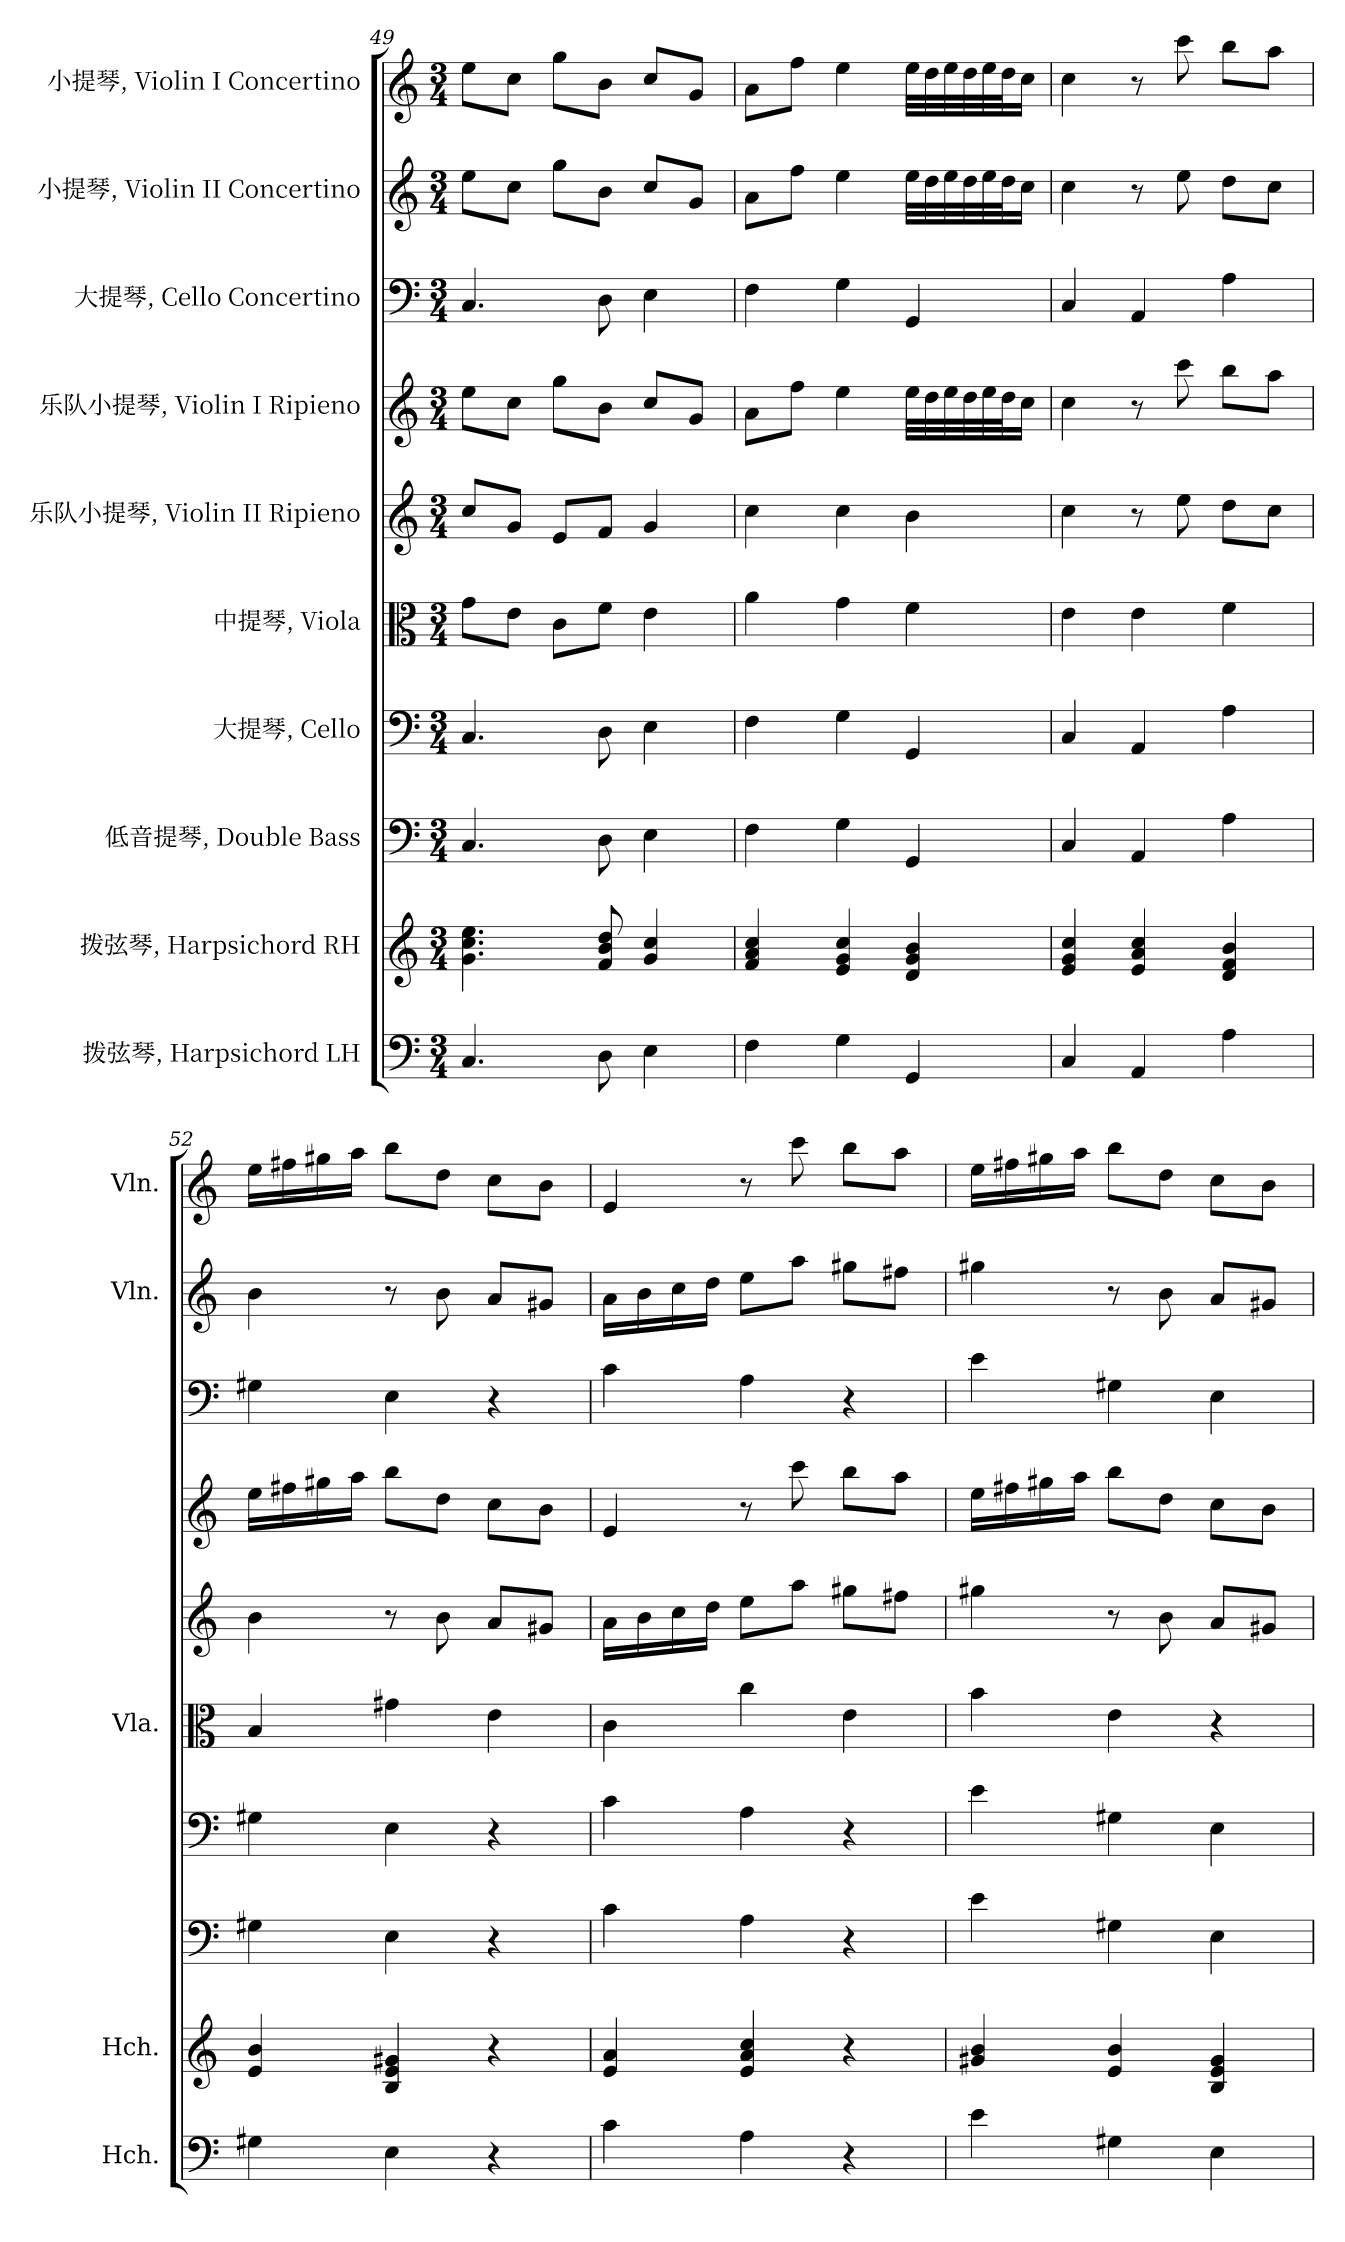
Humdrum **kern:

**kern	**kern	**kern	**kern	**kern	**kern	**kern	**kern	**kern	**kern
*part10	*part9	*part8	*part7	*part6	*part5	*part4	*part3	*part2	*part1
*staff10	*staff9	*staff8	*staff7	*staff6	*staff5	*staff4	*staff3	*staff2	*staff1
*I"拨弦琴, Harpsichord LH	*I"拨弦琴, Harpsichord RH	*I"低音提琴, Double Bass	*I"大提琴, Cello	*I"中提琴, Viola	*I"乐队小提琴, Violin II Ripieno	*I"乐队小提琴, Violin I Ripieno	*I"大提琴, Cello Concertino	*I"小提琴, Violin II Concertino	*I"小提琴, Violin I Concertino
*I'Hch.	*I'Hch.	*	*	*I'Vla.	*	*	*	*I'Vln.	*I'Vln.
*clefF4	*clefG2	*clefF4	*clefF4	*clefC3	*clefG2	*clefG2	*clefF4	*clefG2	*clefG2
*	*	*ITrd7c12	*	*	*	*	*	*	*
*k[]	*k[]	*k[]	*k[]	*k[]	*k[]	*k[]	*k[]	*k[]	*k[]
*M3/4	*M3/4	*M3/4	*M3/4	*M3/4	*M3/4	*M3/4	*M3/4	*M3/4	*M3/4
=49	=49	=49	=49	=49	=49	=49	=49	=49	=49
4.C/	4.g\ 4.cc\ 4.ee\	4.CC/	4.C/	8g\L	8cc/L	8ee\L	4.C/	8ee\L	8ee\L
.	.	.	.	8e\J	8g/J	8cc\J	.	8cc\J	8cc\J
.	.	.	.	8c\L	8e/L	8gg\L	.	8gg\L	8gg\L
8D\	8f/ 8b/ 8dd/	8DD\	8D\	8f\J	8f/J	8b\J	8D\	8b\J	8b\J
4E\	4g/ 4cc/	4EE\	4E\	4e\	4g/	8cc/L	4E\	8cc/L	8cc/L
.	.	.	.	.	.	8g/J	.	8g/J	8g/J
!!LO:PB:g=z
=50	=50	=50	=50	=50	=50	=50	=50	=50	=50
4F\	4f/ 4a/ 4cc/	4FF\	4F\	4a\	4cc\	8a\L	4F\	8a\L	8a\L
.	.	.	.	.	.	8ff\J	.	8ff\J	8ff\J
4G\	4e/ 4g/ 4cc/	4GG\	4G\	4g\	4cc\	4ee\	4G\	4ee\	4ee\
4GG/	4d/ 4g/ 4b/	4GGG/	4GG/	4f\	4b\	32ee\LLL	4GG/	32ee\LLL	32ee\LLL
.	.	.	.	.	.	32dd\	.	32dd\	32dd\
.	.	.	.	.	.	32ee\	.	32ee\	32ee\
.	.	.	.	.	.	32dd\	.	32dd\	32dd\
.	.	.	.	.	.	32ee\	.	32ee\	32ee\
.	.	.	.	.	.	32dd\J	.	32dd\J	32dd\J
.	.	.	.	.	.	16cc\JJ	.	16cc\JJ	16cc\JJ
=51	=51	=51	=51	=51	=51	=51	=51	=51	=51
4C/	4e/ 4g/ 4cc/	4CC/	4C/	4e\	4cc\	4cc\	4C/	4cc\	4cc\
4AA/	4e/ 4a/ 4cc/	4AAA/	4AA/	4e\	8r	8r	4AA/	8r	8r
.	.	.	.	.	8ee\	8ccc\	.	8ee\	8ccc\
4A\	4d/ 4f/ 4b/	4AA\	4A\	4f\	8dd\L	8bb\L	4A\	8dd\L	8bb\L
.	.	.	.	.	8cc\J	8aa\J	.	8cc\J	8aa\J
=52	=52	=52	=52	=52	=52	=52	=52	=52	=52
4G#X\	4e/ 4b/	4GG#X\	4G#X\	4B/	4b\	16ee\LL	4G#X\	4b\	16ee\LL
.	.	.	.	.	.	16ff#X\	.	.	16ff#X\
.	.	.	.	.	.	16gg#X\	.	.	16gg#X\
.	.	.	.	.	.	16aa\JJ	.	.	16aa\JJ
4E\	4B/ 4e/ 4g#X/	4EE\	4E\	4g#X\	8r	8bb\L	4E\	8r	8bb\L
.	.	.	.	.	8b\	8dd\J	.	8b\	8dd\J
4r	4r	4r	4r	4e\	8a/L	8cc\L	4r	8a/L	8cc\L
.	.	.	.	.	8g#X/J	8b\J	.	8g#X/J	8b\J
=53	=53	=53	=53	=53	=53	=53	=53	=53	=53
4c\	4e/ 4a/	4C\	4c\	4c\	16a\LL	4e/	4c\	16a\LL	4e/
.	.	.	.	.	16b\	.	.	16b\	.
.	.	.	.	.	16cc\	.	.	16cc\	.
.	.	.	.	.	16dd\JJ	.	.	16dd\JJ	.
4A\	4e/ 4a/ 4cc/	4AA\	4A\	4cc\	8ee\L	8r	4A\	8ee\L	8r
.	.	.	.	.	8aa\J	8ccc\	.	8aa\J	8ccc\
4r	4r	4r	4r	4e\	8gg#X\L	8bb\L	4r	8gg#X\L	8bb\L
.	.	.	.	.	8ff#X\J	8aa\J	.	8ff#X\J	8aa\J
!!LO:PB:g=z
=54	=54	=54	=54	=54	=54	=54	=54	=54	=54
4e\	4g#X/ 4b/	4E\	4e\	4b\	4gg#X\	16ee\LL	4e\	4gg#X\	16ee\LL
.	.	.	.	.	.	16ff#X\	.	.	16ff#X\
.	.	.	.	.	.	16gg#X\	.	.	16gg#X\
.	.	.	.	.	.	16aa\JJ	.	.	16aa\JJ
4G#X\	4e/ 4b/	4GG#X\	4G#X\	4e\	8r	8bb\L	4G#X\	8r	8bb\L
.	.	.	.	.	8b\	8dd\J	.	8b\	8dd\J
4E\	4B/ 4e/ 4g#/	4EE\	4E\	4r	8a/L	8cc\L	4E\	8a/L	8cc\L
.	.	.	.	.	8g#X/J	8b\J	.	8g#X/J	8b\J
=	=	=	=	=	=	=	=	=	=
*-	*-	*-	*-	*-	*-	*-	*-	*-	*-
